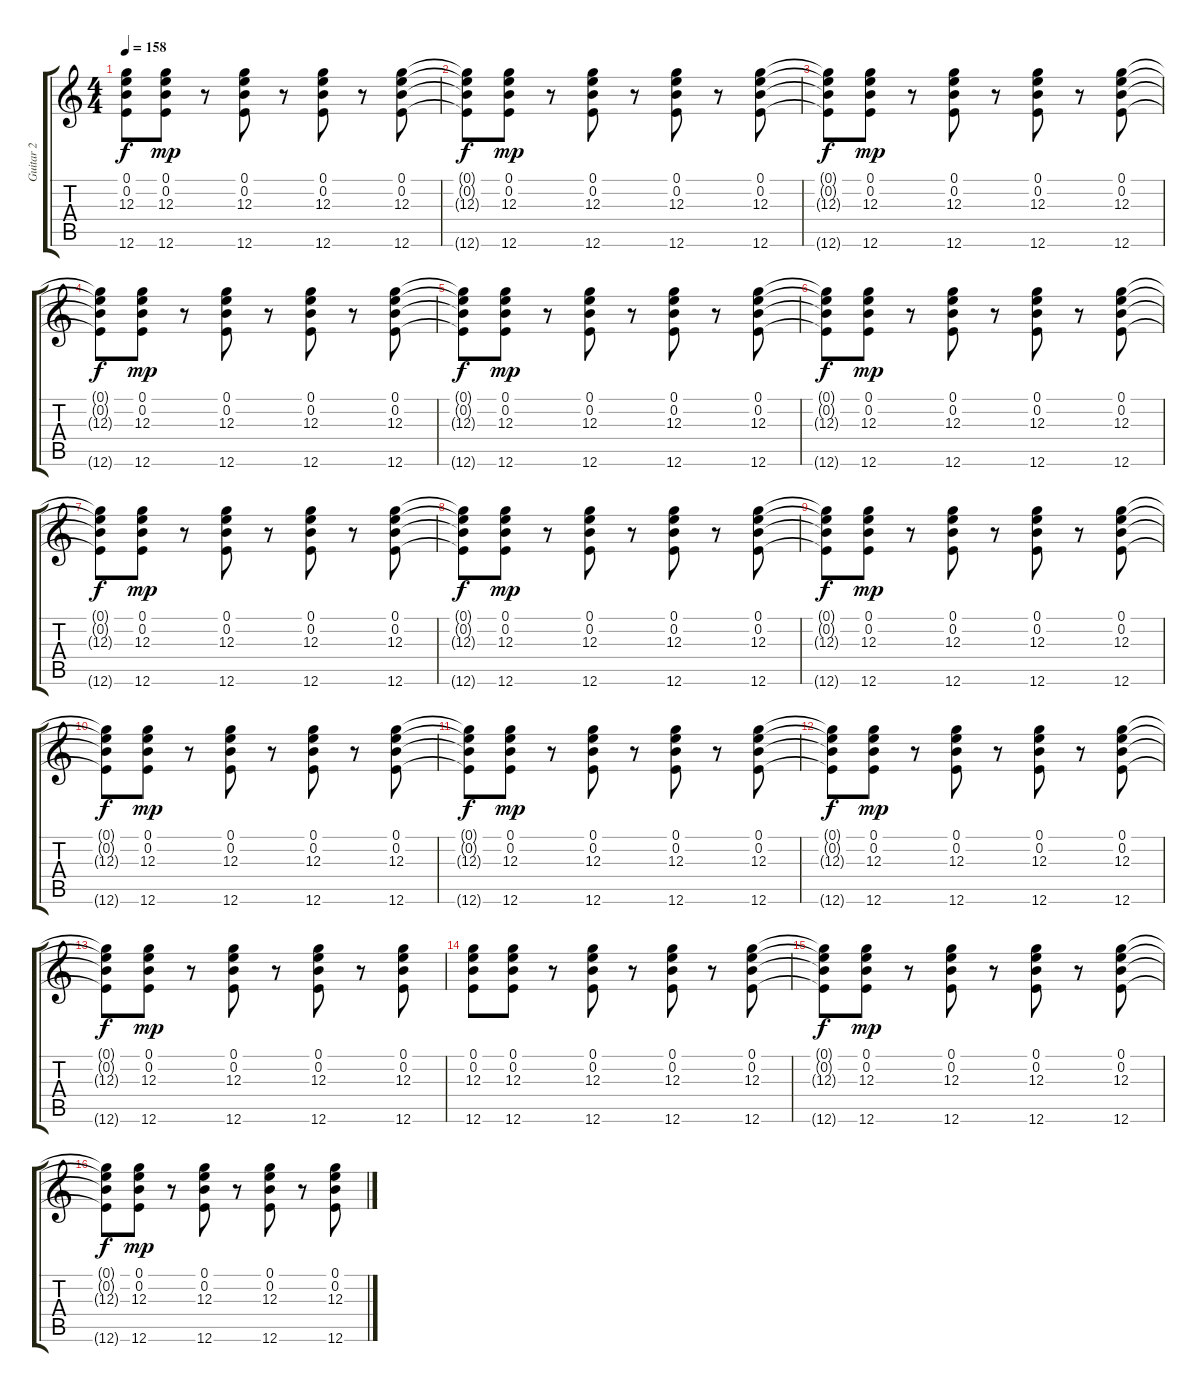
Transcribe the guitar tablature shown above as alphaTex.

\track ("Guitar 2" "Guitar 2") {instrument distortionguitar}
\staff {score tabs}
\tuning (E4 B3 G3 D3 A2 E2) {hide}
\ts (4 4)
\tempo 158
\clef g2
\ks c
(0.1{t} 0.2{t} 12.3{t} 12.6{t}).8{dy f} (0.1 0.2 12.3 12.6).8{dy mp} r.8 (0.1 0.2 12.3 12.6).8 r.8 (0.1 0.2 12.3 12.6).8 r.8 (0.1 0.2 12.3 12.6).8 |
(0.1{t} 0.2{t} 12.3{t} 12.6{t}).8{dy f} (0.1 0.2 12.3 12.6).8{dy mp} r.8 (0.1 0.2 12.3 12.6).8 r.8 (0.1 0.2 12.3 12.6).8 r.8 (0.1 0.2 12.3 12.6).8 |
(0.1{t} 0.2{t} 12.3{t} 12.6{t}).8{dy f} (0.1 0.2 12.3 12.6).8{dy mp} r.8 (0.1 0.2 12.3 12.6).8 r.8 (0.1 0.2 12.3 12.6).8 r.8 (0.1 0.2 12.3 12.6).8 |
(0.1{t} 0.2{t} 12.3{t} 12.6{t}).8{dy f} (0.1 0.2 12.3 12.6).8{dy mp} r.8 (0.1 0.2 12.3 12.6).8 r.8 (0.1 0.2 12.3 12.6).8 r.8 (0.1 0.2 12.3 12.6).8 |
(0.1{t} 0.2{t} 12.3{t} 12.6{t}).8{dy f} (0.1 0.2 12.3 12.6).8{dy mp} r.8 (0.1 0.2 12.3 12.6).8 r.8 (0.1 0.2 12.3 12.6).8 r.8 (0.1 0.2 12.3 12.6).8 |
(0.1{t} 0.2{t} 12.3{t} 12.6{t}).8{dy f} (0.1 0.2 12.3 12.6).8{dy mp} r.8 (0.1 0.2 12.3 12.6).8 r.8 (0.1 0.2 12.3 12.6).8 r.8 (0.1 0.2 12.3 12.6).8 |
(0.1{t} 0.2{t} 12.3{t} 12.6{t}).8{dy f} (0.1 0.2 12.3 12.6).8{dy mp} r.8 (0.1 0.2 12.3 12.6).8 r.8 (0.1 0.2 12.3 12.6).8 r.8 (0.1 0.2 12.3 12.6).8 |
(0.1{t} 0.2{t} 12.3{t} 12.6{t}).8{dy f} (0.1 0.2 12.3 12.6).8{dy mp} r.8 (0.1 0.2 12.3 12.6).8 r.8 (0.1 0.2 12.3 12.6).8 r.8 (0.1 0.2 12.3 12.6).8 |
(0.1{t} 0.2{t} 12.3{t} 12.6{t}).8{dy f} (0.1 0.2 12.3 12.6).8{dy mp} r.8 (0.1 0.2 12.3 12.6).8 r.8 (0.1 0.2 12.3 12.6).8 r.8 (0.1 0.2 12.3 12.6).8 |
(0.1{t} 0.2{t} 12.3{t} 12.6{t}).8{dy f} (0.1 0.2 12.3 12.6).8{dy mp} r.8 (0.1 0.2 12.3 12.6).8 r.8 (0.1 0.2 12.3 12.6).8 r.8 (0.1 0.2 12.3 12.6).8 |
(0.1{t} 0.2{t} 12.3{t} 12.6{t}).8{dy f} (0.1 0.2 12.3 12.6).8{dy mp} r.8 (0.1 0.2 12.3 12.6).8 r.8 (0.1 0.2 12.3 12.6).8 r.8 (0.1 0.2 12.3 12.6).8 |
(0.1{t} 0.2{t} 12.3{t} 12.6{t}).8{dy f} (0.1 0.2 12.3 12.6).8{dy mp} r.8 (0.1 0.2 12.3 12.6).8 r.8 (0.1 0.2 12.3 12.6).8 r.8 (0.1 0.2 12.3 12.6).8 |
(0.1{t} 0.2{t} 12.3{t} 12.6{t}).8{dy f} (0.1 0.2 12.3 12.6).8{dy mp} r.8 (0.1 0.2 12.3 12.6).8 r.8 (0.1 0.2 12.3 12.6).8 r.8 (0.1 0.2 12.3 12.6).8 |
(0.1 0.2 12.3 12.6).8 (0.1 0.2 12.3 12.6).8 r.8 (0.1 0.2 12.3 12.6).8 r.8 (0.1 0.2 12.3 12.6).8 r.8 (0.1 0.2 12.3 12.6).8 |
(0.1{t} 0.2{t} 12.3{t} 12.6{t}).8{dy f} (0.1 0.2 12.3 12.6).8{dy mp} r.8 (0.1 0.2 12.3 12.6).8 r.8 (0.1 0.2 12.3 12.6).8 r.8 (0.1 0.2 12.3 12.6).8 |
(0.1{t} 0.2{t} 12.3{t} 12.6{t}).8{dy f} (0.1 0.2 12.3 12.6).8{dy mp} r.8 (0.1 0.2 12.3 12.6).8 r.8 (0.1 0.2 12.3 12.6).8 r.8 (0.1 0.2 12.3 12.6).8
